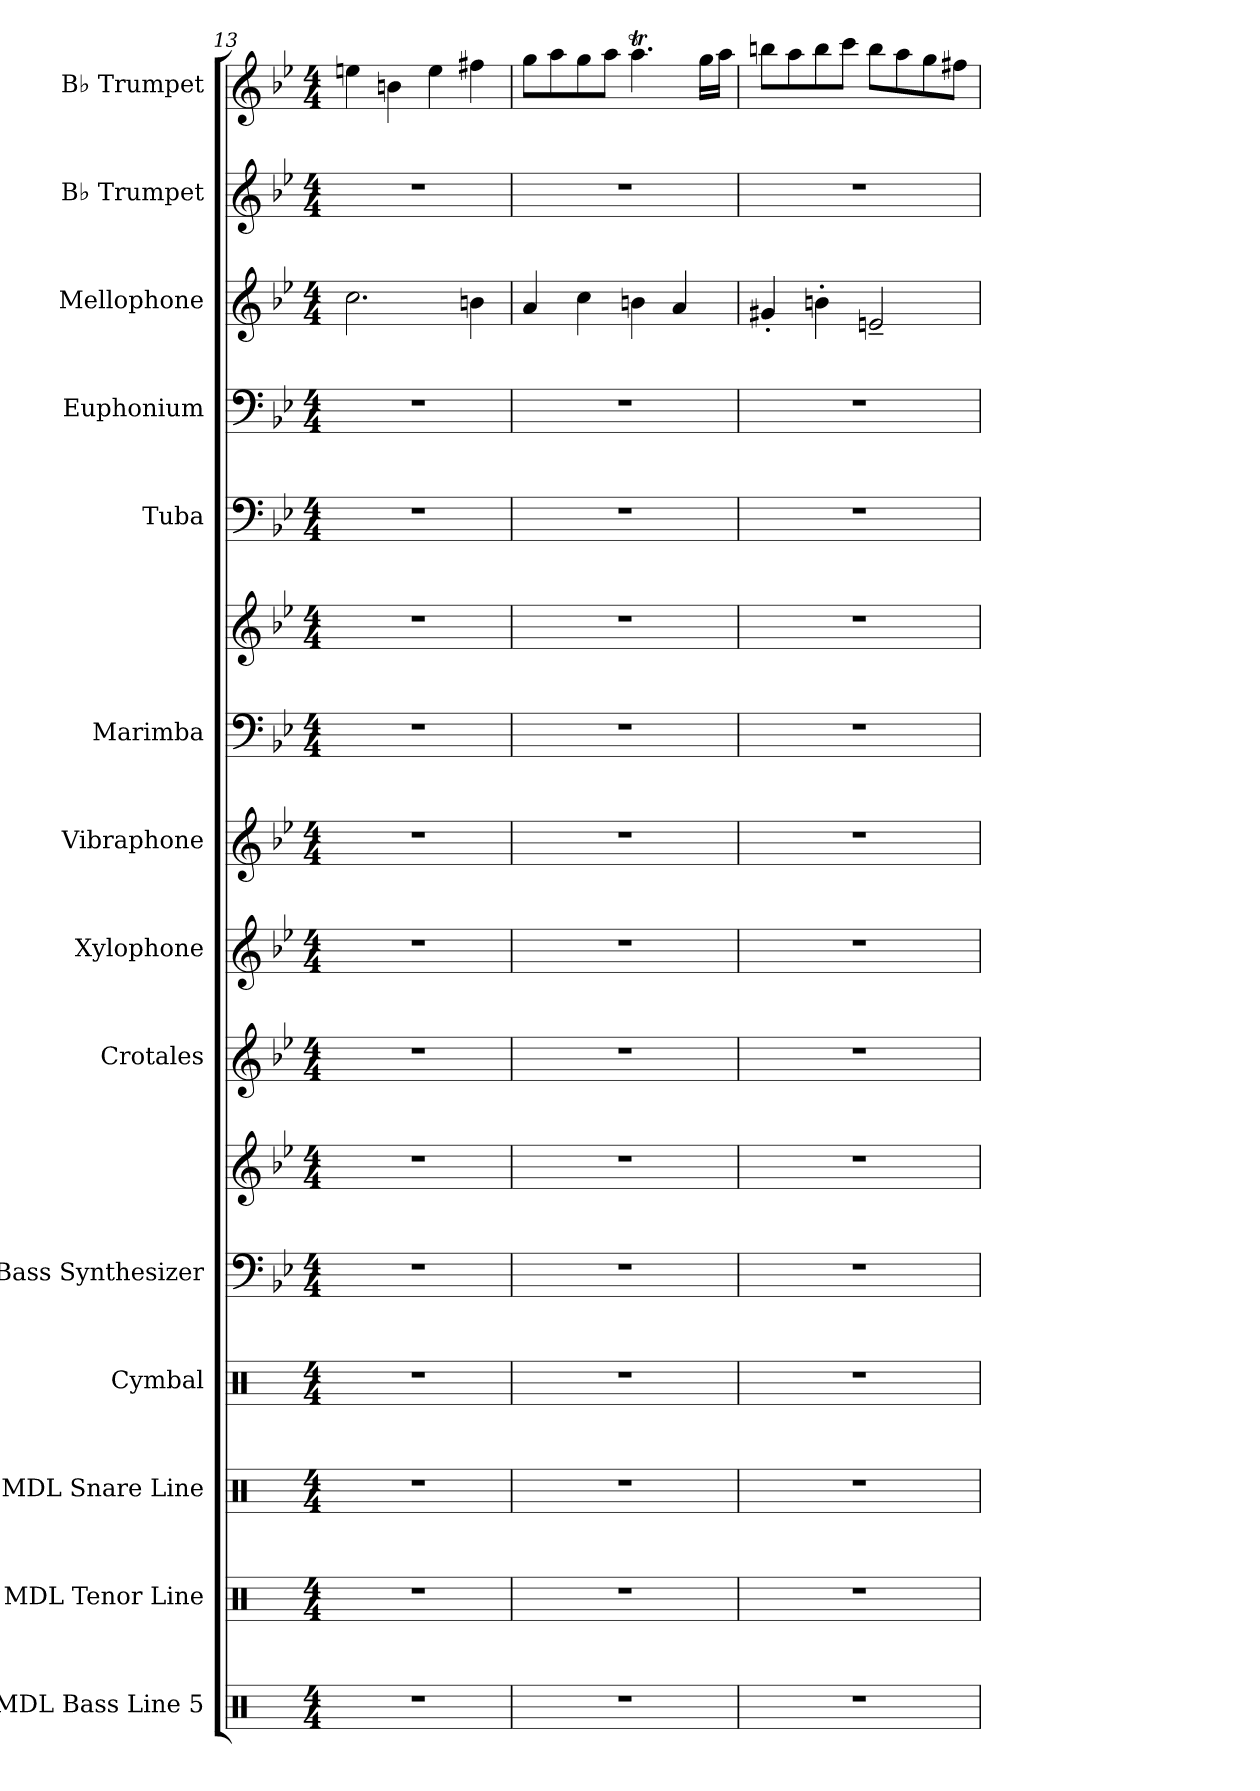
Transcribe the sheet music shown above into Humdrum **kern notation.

**kern	**kern	**kern	**kern	**kern	**kern	**kern	**kern	**kern	**kern	**kern	**kern	**kern	**kern	**kern	**kern
*part14	*part13	*part12	*part11	*part10	*part10	*part9	*part8	*part7	*part6	*part6	*part5	*part4	*part3	*part2	*part1
*staff16	*staff15	*staff14	*staff13	*staff12	*staff11	*staff10	*staff9	*staff8	*staff7	*staff6	*staff5	*staff4	*staff3	*staff2	*staff1
*I"MDL Bass Line 5	*I"MDL Tenor Line	*I"MDL Snare Line	*I"Cymbal	*I"Bass Synthesizer	*	*I"Crotales	*I"Xylophone	*I"Vibraphone	*I"Marimba	*	*I"Tuba	*I"Euphonium	*I"Mellophone	*I"B♭ Trumpet	*I"B♭ Trumpet
*I'B. L.	*I'T. L.	*I'S. L.	*I'Cym.	*I'Synth.	*	*I'Crot.	*I'Xyl.	*I'Vib.	*I'Mrm.	*	*I'Tba.	*I'Euph.	*I'Mello.	*I'B♭ Tpt.	*I'B♭ Tpt.
*clefX	*clefX	*clefX	*clefX	*clefF4	*clefG2	*clefG2	*clefG2	*clefG2	*clefF4	*clefG2	*clefF4	*clefF4	*clefG2	*clefG2	*clefG2
*	*	*	*	*	*	*ITrd-14c-24	*ITrd-7c-12	*	*	*	*	*	*ITrd4c7	*ITrd1c2	*ITrd1c2
*k[]	*k[]	*k[]	*k[]	*k[b-e-]	*k[b-e-]	*k[b-e-]	*k[b-e-]	*k[b-e-]	*k[b-e-]	*k[b-e-]	*k[b-e-]	*k[b-e-]	*k[b-e-a-]	*k[b-e-a-d-]	*k[b-e-a-d-]
*M4/4	*M4/4	*M4/4	*M4/4	*M4/4	*M4/4	*M4/4	*M4/4	*M4/4	*M4/4	*M4/4	*M4/4	*M4/4	*M4/4	*M4/4	*M4/4
=13	=13	=13	=13	=13	=13	=13	=13	=13	=13	=13	=13	=13	=13	=13	=13
1r	1r	1r	1r	1r	1r	1r	1r	1r	1r	1r	1r	1r	2.f\	1r	4ddn\
.	.	.	.	.	.	.	.	.	.	.	.	.	.	.	4an\
.	.	.	.	.	.	.	.	.	.	.	.	.	.	.	4dd\
.	.	.	.	.	.	.	.	.	.	.	.	.	4en\	.	4een\
=14	=14	=14	=14	=14	=14	=14	=14	=14	=14	=14	=14	=14	=14	=14	=14
1r	1r	1r	1r	1r	1r	1r	1r	1r	1r	1r	1r	1r	4d/	1r	8ff\L
.	.	.	.	.	.	.	.	.	.	.	.	.	.	.	8gg\
.	.	.	.	.	.	.	.	.	.	.	.	.	4f\	.	8ff\
.	.	.	.	.	.	.	.	.	.	.	.	.	.	.	8gg\J
.	.	.	.	.	.	.	.	.	.	.	.	.	4en\	.	4.ggt\
.	.	.	.	.	.	.	.	.	.	.	.	.	4d/	.	.
.	.	.	.	.	.	.	.	.	.	.	.	.	.	.	16ff\LL
.	.	.	.	.	.	.	.	.	.	.	.	.	.	.	16gg\JJ
=15	=15	=15	=15	=15	=15	=15	=15	=15	=15	=15	=15	=15	=15	=15	=15
1r	1r	1r	1r	1r	1r	1r	1r	1r	1r	1r	1r	1r	4c#X'/	1r	8aan\L
.	.	.	.	.	.	.	.	.	.	.	.	.	.	.	8gg\
.	.	.	.	.	.	.	.	.	.	.	.	.	4en'\	.	8aa\
.	.	.	.	.	.	.	.	.	.	.	.	.	.	.	8bb-\J
.	.	.	.	.	.	.	.	.	.	.	.	.	2An~/	.	8aa\L
.	.	.	.	.	.	.	.	.	.	.	.	.	.	.	8gg\
.	.	.	.	.	.	.	.	.	.	.	.	.	.	.	8ff\
.	.	.	.	.	.	.	.	.	.	.	.	.	.	.	8een\J
=	=	=	=	=	=	=	=	=	=	=	=	=	=	=	=
*-	*-	*-	*-	*-	*-	*-	*-	*-	*-	*-	*-	*-	*-	*-	*-
